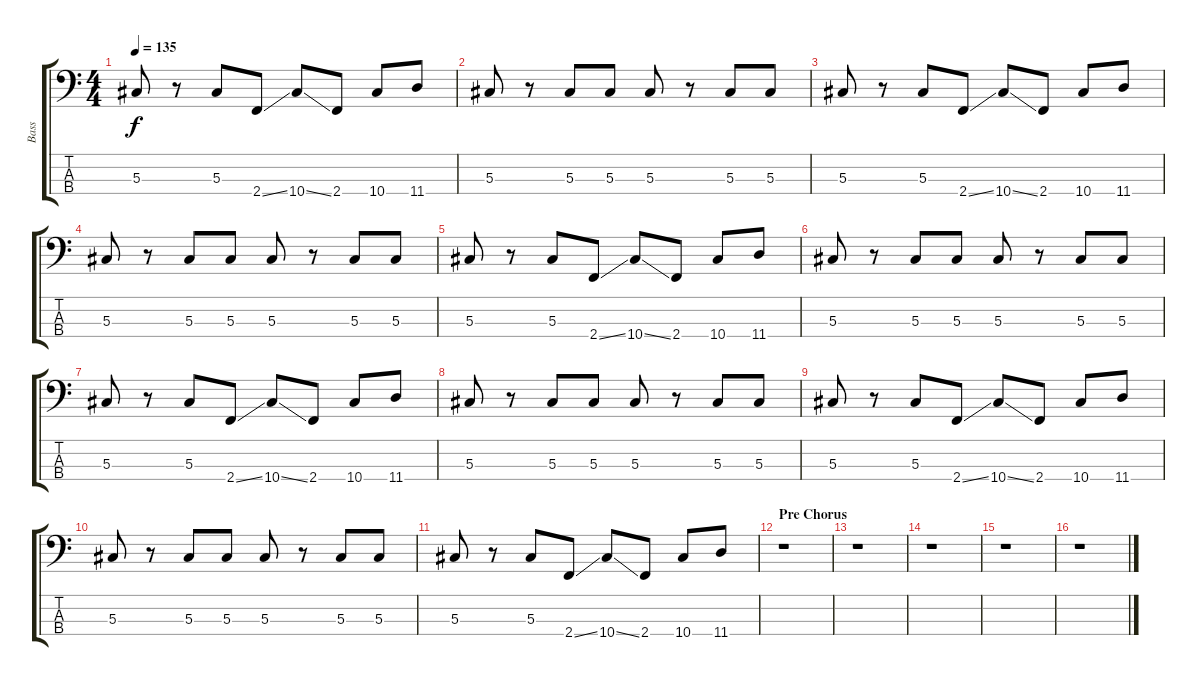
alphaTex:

\track ("Bass" "Bass") {instrument electricbassfinger}
\staff {score tabs}
\tuning (Gb2 Db2 Ab1 Eb1) {hide}
\ts (4 4)
\tempo 135
\clef f4
\ks c
5.3.8{dy f} r.8 5.3.8 2.4{ss}.8 10.4{ss}.8 2.4.8 10.4.8 11.4.8 |
5.3.8 r.8 5.3.8 5.3.8 5.3.8 r.8 5.3.8 5.3.8 |
5.3.8 r.8 5.3.8 2.4{ss}.8 10.4{ss}.8 2.4.8 10.4.8 11.4.8 |
5.3.8 r.8 5.3.8 5.3.8 5.3.8 r.8 5.3.8 5.3.8 |
5.3.8 r.8 5.3.8 2.4{ss}.8 10.4{ss}.8 2.4.8 10.4.8 11.4.8 |
5.3.8 r.8 5.3.8 5.3.8 5.3.8 r.8 5.3.8 5.3.8 |
5.3.8 r.8 5.3.8 2.4{ss}.8 10.4{ss}.8 2.4.8 10.4.8 11.4.8 |
5.3.8 r.8 5.3.8 5.3.8 5.3.8 r.8 5.3.8 5.3.8 |
5.3.8 r.8 5.3.8 2.4{ss}.8 10.4{ss}.8 2.4.8 10.4.8 11.4.8 |
5.3.8 r.8 5.3.8 5.3.8 5.3.8 r.8 5.3.8 5.3.8 |
5.3.8 r.8 5.3.8 2.4{ss}.8 10.4{ss}.8 2.4.8 10.4.8 11.4.8 |
\section ("" "Pre Chorus")
r.1 |
r.1 |
r.1 |
r.1 |
r.1
